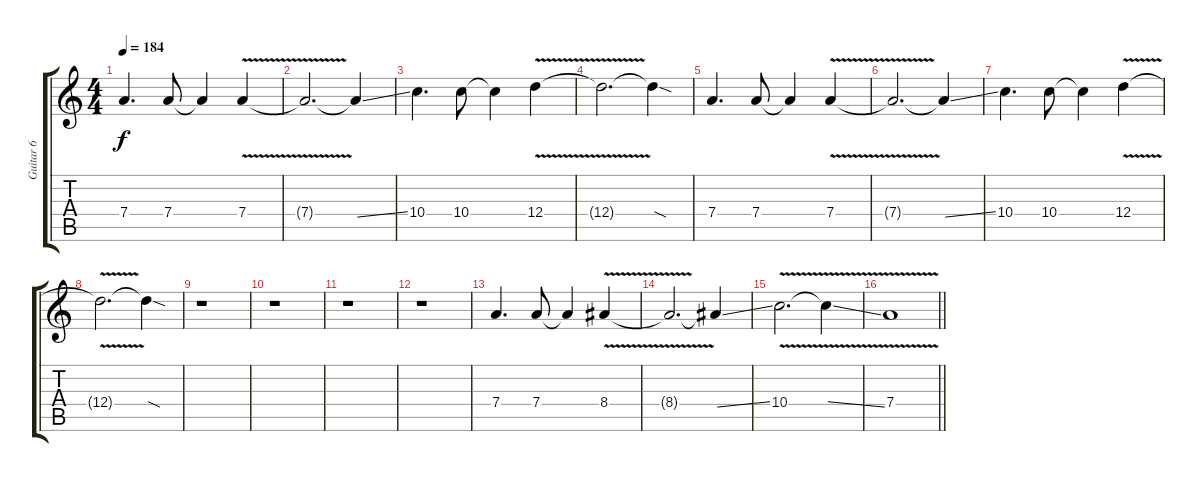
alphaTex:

\track ("Guitar 6" "Guitar 6") {instrument distortionguitar}
\staff {score tabs}
\tuning (E4 B3 G3 D3 A2 D2) {hide}
\ts (4 4)
\tempo 184
\clef g2
\ks c
7.4.4{d dy f} 7.4.8 7.4{t}.4 7.4{v}.4 |
7.4{t}.2{d} 7.4{ss t}.4 |
10.4.4{d} 10.4.8 10.4{t}.4 12.4{v}.4 |
12.4{t}.2{d} 12.4{sod t}.4 |
7.4.4{d} 7.4.8 7.4{t}.4 7.4{v}.4 |
7.4{t}.2{d} 7.4{ss t}.4 |
10.4.4{d} 10.4.8 10.4{t}.4 12.4{v}.4 |
12.4{t}.2{d} 12.4{sod t}.4 |
r.1 |
r.1 |
r.1 |
r.1 |
7.4.4{d} 7.4.8 7.4{t}.4 8.4{v}.4 |
8.4{t}.2{d} 8.4{ss t}.4 |
10.4{v}.2{d} 10.4{ss t}.4 |
\barLineRight lightlight
7.4{v}.1
